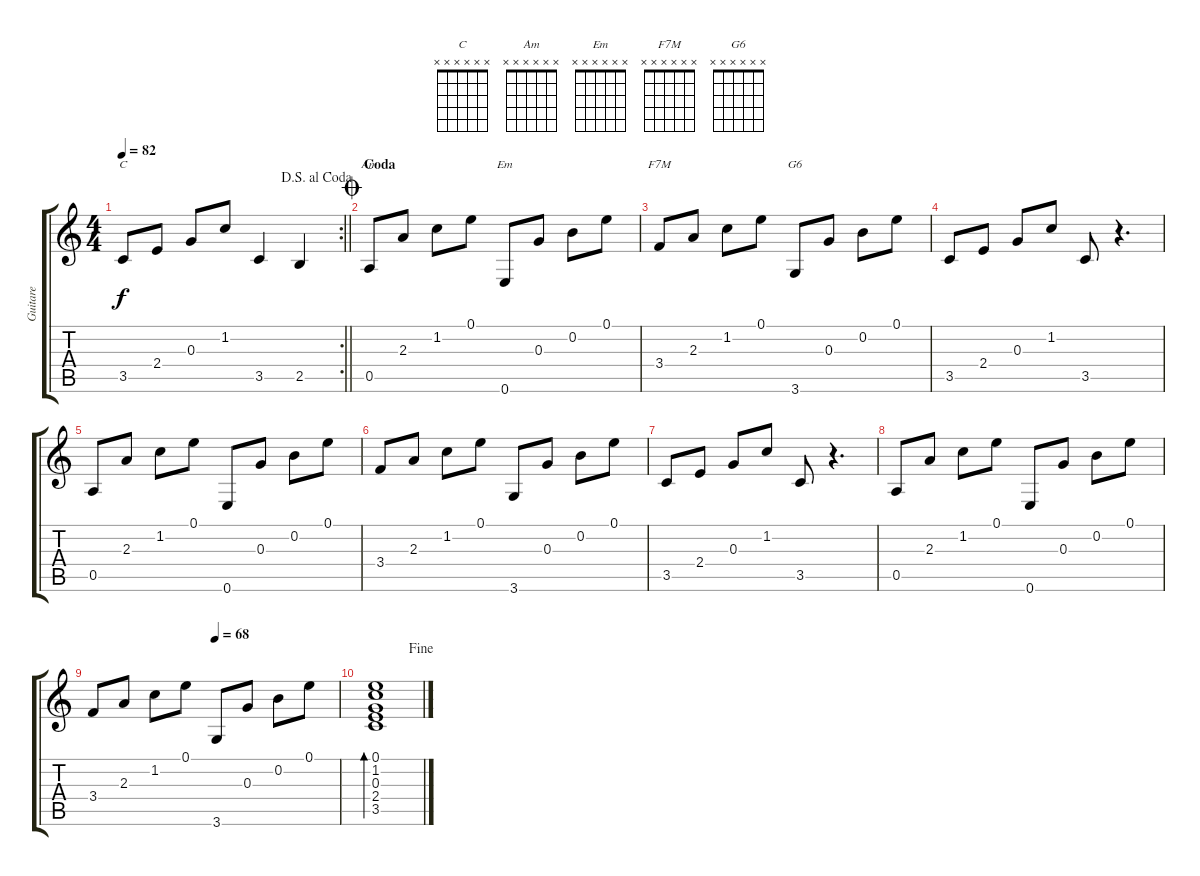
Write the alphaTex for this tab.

\track ("Guitare" "Guitare") {instrument electricguitarjazz}
\staff {score tabs}
\tuning (E4 B3 G3 D3 A2 E2) {hide}
\chord ("C" x x x x x x)
\chord ("Am" x x x x x x)
\chord ("Em" x x x x x x)
\chord ("F7M" x x x x x x)
\chord ("G6" x x x x x x)
\rc 2
\ts (4 4)
\jump dalsegnoalcoda
\tempo 82
\clef g2
\barLineRight lightlight
\ks c
3.5.8{ch "C" dy f} 2.4.8 0.3.8 1.2.8 3.5.4 2.5.4 |
\section ("" "Coda")
\jump coda
0.5.8{ch "Am"} 2.3.8 1.2.8 0.1.8 0.6.8{ch "Em"} 0.3.8 0.2.8 0.1.8 |
3.4.8{ch "F7M"} 2.3.8 1.2.8 0.1.8 3.6.8{ch "G6"} 0.3.8 0.2.8 0.1.8 |
3.5.8 2.4.8 0.3.8 1.2.8 3.5.8 r.4{d} |
0.5.8 2.3.8 1.2.8 0.1.8 0.6.8 0.3.8 0.2.8 0.1.8 |
3.4.8 2.3.8 1.2.8 0.1.8 3.6.8 0.3.8 0.2.8 0.1.8 |
3.5.8 2.4.8 0.3.8 1.2.8 3.5.8 r.4{d} |
0.5.8 2.3.8 1.2.8 0.1.8 0.6.8 0.3.8 0.2.8 0.1.8 |
\tempo (68 0.5)
3.4.8 2.3.8 1.2.8 0.1.8 3.6.8 0.3.8 0.2.8 0.1.8 |
\jump fine
(0.1 1.2 0.3 2.4 3.5).1{bd 480}
